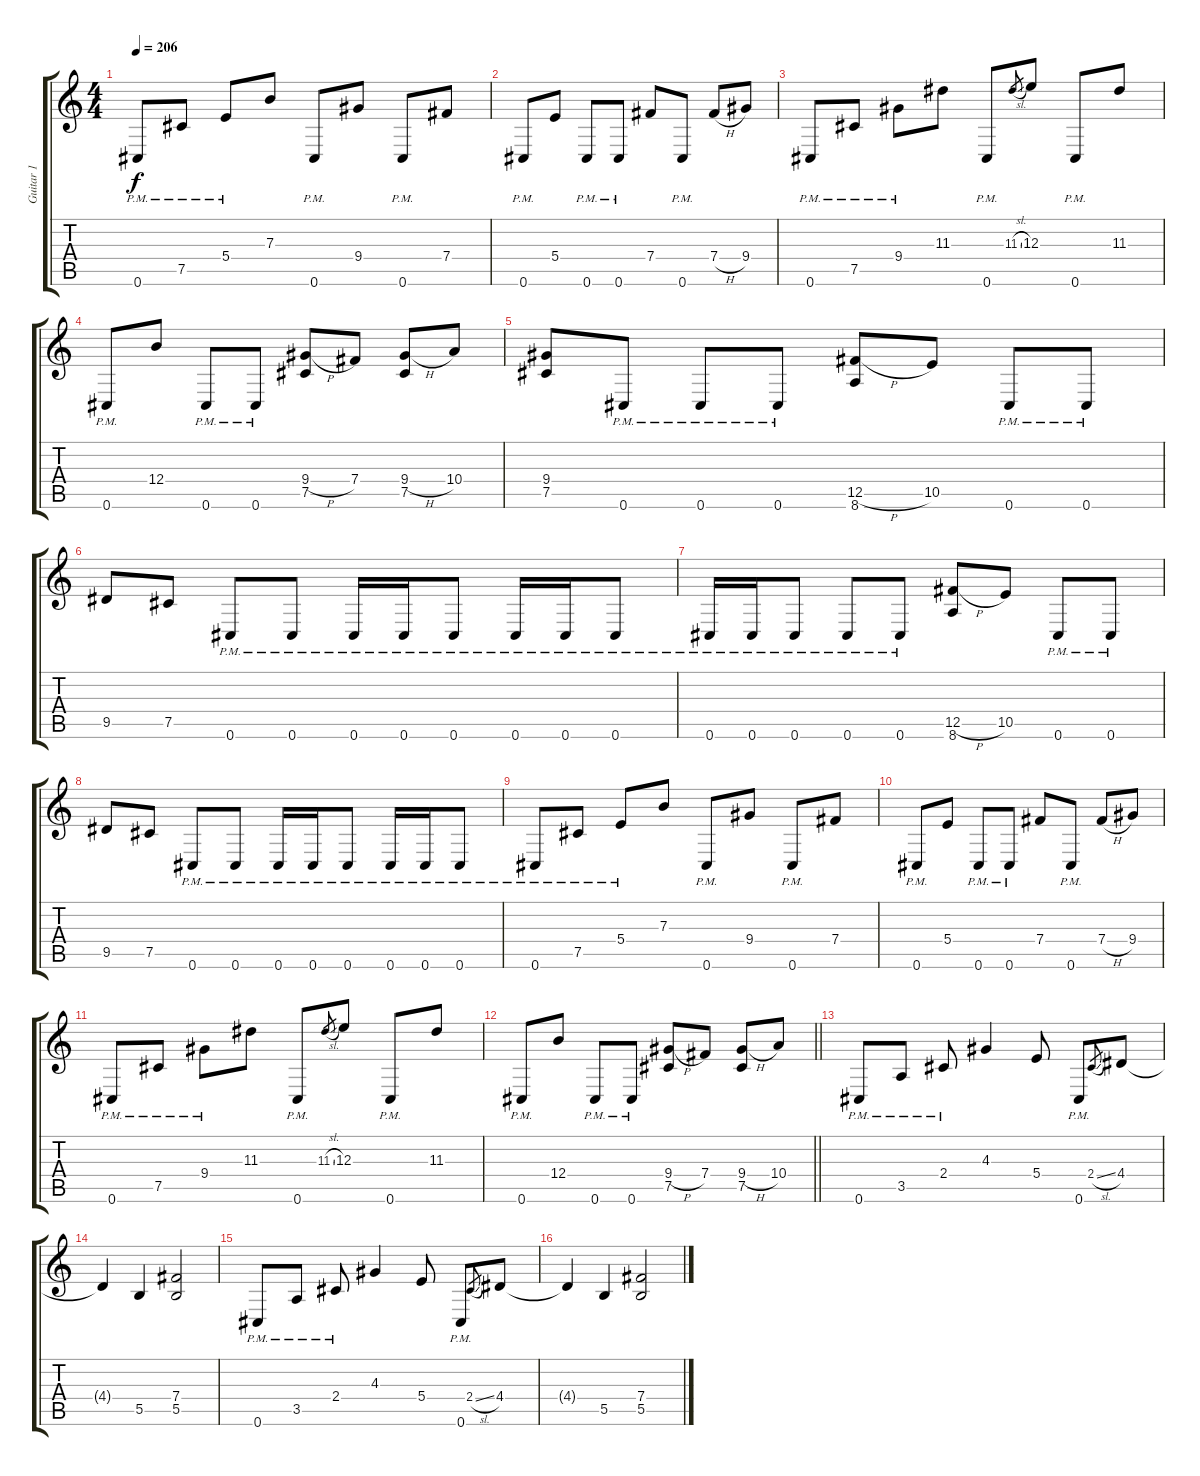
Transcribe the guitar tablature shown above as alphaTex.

\track ("Guitar 1" "Guitar 1") {instrument distortionguitar}
\staff {score tabs}
\tuning (Db4 Ab3 E3 B2 Gb2 Db2) {hide}
\ts (4 4)
\tempo 206
\clef g2
\ks c
0.6{pm}.8{dy f} 7.5{pm}.8 5.4{pm}.8 7.3.8 0.6{pm}.8 9.4.8 0.6{pm}.8 7.4.8 |
0.6{pm}.8 5.4.8 0.6{pm}.8 0.6{pm}.8 7.4.8 0.6{pm}.8 7.4{h}.8 9.4.8 |
0.6{pm}.8 7.5{pm}.8 9.4{pm}.8 11.3.8 0.6{pm}.8 11.3{sl}.8{gr} 12.3.8 0.6{pm}.8 11.3.8 |
0.6{pm}.8 12.4.8 0.6{pm}.8 0.6{pm}.8 (9.4{h} 7.5).8 7.4.8 (9.4{h} 7.5).8 10.4.8 |
(9.4 7.5).8 0.6{pm}.8 0.6{pm}.8 0.6{pm}.8 (12.5{h} 8.6).8 10.5.8 0.6{pm}.8 0.6{pm}.8 |
9.5.8 7.5.8 0.6{pm}.8 0.6{pm}.8 0.6{pm}.16 0.6{pm}.16 0.6{pm}.8 0.6{pm}.16 0.6{pm}.16 0.6{pm}.8 |
0.6{pm}.16 0.6{pm}.16 0.6{pm}.8 0.6{pm}.8 0.6{pm}.8 (12.5{h} 8.6).8 10.5.8 0.6{pm}.8 0.6{pm}.8 |
9.5.8 7.5.8 0.6{pm}.8 0.6{pm}.8 0.6{pm}.16 0.6{pm}.16 0.6{pm}.8 0.6{pm}.16 0.6{pm}.16 0.6{pm}.8 |
0.6{pm}.8 7.5{pm}.8 5.4{pm}.8 7.3.8 0.6{pm}.8 9.4.8 0.6{pm}.8 7.4.8 |
0.6{pm}.8 5.4.8 0.6{pm}.8 0.6{pm}.8 7.4.8 0.6{pm}.8 7.4{h}.8 9.4.8 |
0.6{pm}.8 7.5{pm}.8 9.4{pm}.8 11.3.8 0.6{pm}.8 11.3{sl}.8{gr} 12.3.8 0.6{pm}.8 11.3.8 |
\barLineRight lightlight
0.6{pm}.8 12.4.8 0.6{pm}.8 0.6{pm}.8 (9.4{h} 7.5).8 7.4.8 (9.4{h} 7.5).8 10.4.8 |
0.6{pm}.8 3.5{pm}.8 2.4{pm}.8 4.3.4 5.4.8 0.6{pm}.8 2.4{sl}.8{gr} 4.4.8 |
4.4{t}.4 5.5.4 (7.4 5.5).2 |
0.6{pm}.8 3.5{pm}.8 2.4{pm}.8 4.3.4 5.4.8 0.6{pm}.8 2.4{sl}.8{gr} 4.4.8 |
4.4{t}.4 5.5.4 (7.4 5.5).2
